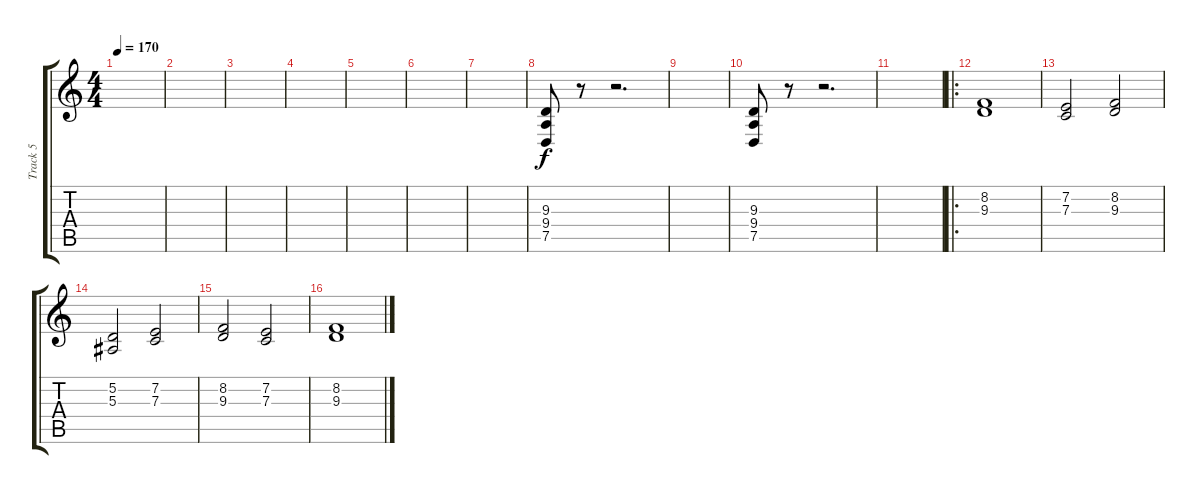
\track ("Track 5" "Track 5") {instrument stringensemble1}
\staff {score tabs}
\tuning (D4 A3 F3 C3 G2 D2) {hide}
\ts (4 4)
\tempo 170
\clef g2
\ks c
|
|
|
|
|
|
|
(9.3 9.4 7.5).8 r.8 r.2{d} |
|
(9.3 9.4 7.5).8 r.8 r.2{d} |
|
\ro
(8.2 9.3).1 |
(7.2 7.3).2 (8.2 9.3).2 |
(5.2 5.3).2 (7.2 7.3).2 |
(8.2 9.3).2 (7.2 7.3).2 |
(8.2 9.3).1
